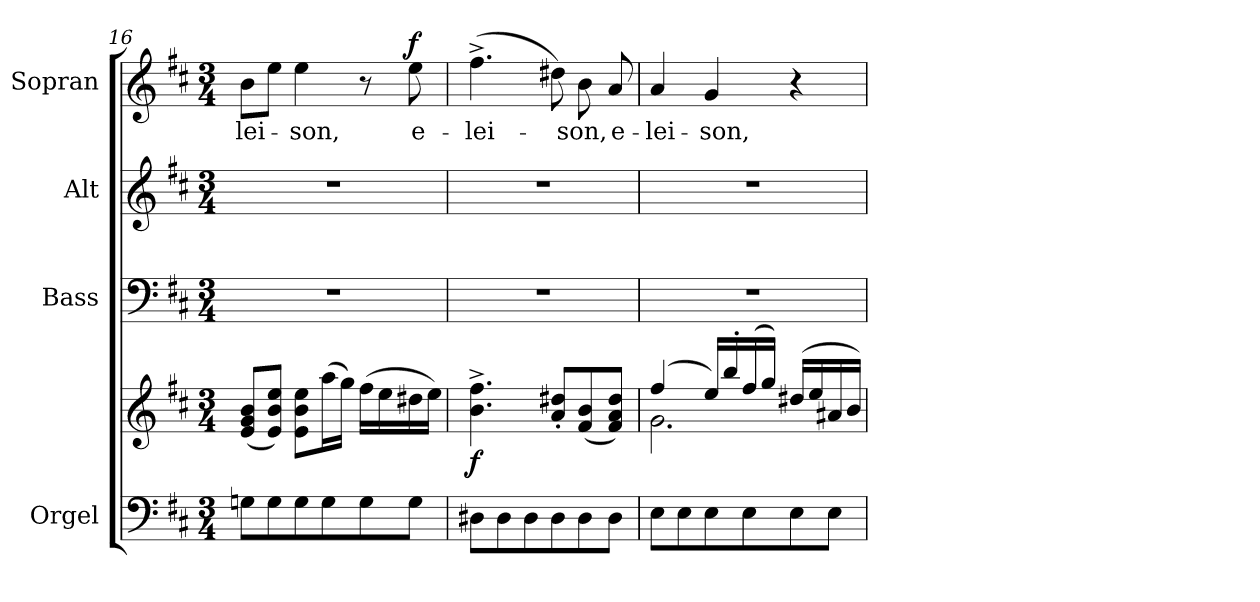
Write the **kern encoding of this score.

**kern	**kern	**dynam	**kern	**kern	**kern	**text	**dynam
*part4	*part4	*part4	*part3	*part2	*part1	*part1	*part1
*staff5	*staff4	*staff4/5	*staff3	*staff2	*staff1	*staff1	*staff1
*I"Orgel	*	*	*I"Bass	*I"Alt	*I"Sopran	*	*
*	*	*	*I'B.	*I'A.	*I'S.	*	*
*clefF4	*clefG2	*	*clefF4	*clefG2	*clefG2	*	*
*k[f#c#]	*k[f#c#]	*	*k[f#c#]	*k[f#c#]	*k[f#c#]	*	*
*D:	*D:	*	*D:	*D:	*D:	*	*
*M3/4	*M3/4	*	*M3/4	*M3/4	*M3/4	*	*
=16	=16	=16	=16	=16	=16	=16	=16
!	!	!	!	!	!	!LO:LY:b	!
8Gn\L	(>8e/ 8g/ 8b/L	.	2.r	2.r	8b\L	-lei-	.
8G\	8e/ 8b/ 8ee/J)	.	.	.	8ee\J	.	.
!	!	!	!	!	!	!LO:LY:b	!
8G\	8e\ 8b\ 8ee\L	.	.	.	4ee\	-son,	.
8G\	(>16aa\L	.	.	.	.	.	.
.	16gg\JJ)	.	.	.	.	.	.
8G\	(>16ff#\LL	.	.	.	8r	.	.
.	16ee\	.	.	.	.	.	.
!	!	!	!	!	!	!LO:LY:b	!LO:DY:a
8G\J	16dd#X\	.	.	.	8ee\	e-	f
.	16ee\JJ)	.	.	.	.	.	.
!!LO:PB:g=z
=17	=17	=17	=17	=17	=17	=17	=17
!	!	!LO:DY:b	!	!	!	!LO:LY:b	!
8D#X\L	4.b\^> 4.ff#\^>	f	2.r	2.r	(>4.ff#^>\	-lei-	.
8D#\	.	.	.	.	.	.	.
8D#\	.	.	.	.	.	.	.
8D#\	8a/'< 8dd#X/'<L	.	.	.	8dd#X\)	.	.
!	!	!	!	!	!	!LO:LY:b	!
8D#\	(>8f#/ 8b/	.	.	.	8b\	-son,	.
!	!	!	!	!	!	!LO:LY:b	!
8D#\J	8f#/ 8a/ 8dd#/J)	.	.	.	8a/	e-	.
=18	=18	=18	=18	=18	=18	=18	=18
*	*^	*	*	*	*	*	*
!	!	!	!	!	!	!	!LO:LY:b	!
8E\L	(<4ff#/	2.g\	.	2.r	2.r	4a/	-lei-	.
8E\	.	.	.	.	.	.	.	.
!	!	!	!	!	!	!	!LO:LY:b	!
8E\	16ee/LL)	.	.	.	.	4g/	-son,	.
.	16bb'</	.	.	.	.	.	.	.
8E\	(<16ff#/	.	.	.	.	.	.	.
.	16gg/JJ)	.	.	.	.	.	.	.
8E\	(<16dd#X/LL	.	.	.	.	4r	.	.
.	16ee/	.	.	.	.	.	.	.
8E\J	16a#X/	.	.	.	.	.	.	.
.	16b/JJ)	.	.	.	.	.	.	.
*	*v	*v	*	*	*	*	*	*
=	=	=	=	=	=	=	=
*-	*-	*-	*-	*-	*-	*-	*-
